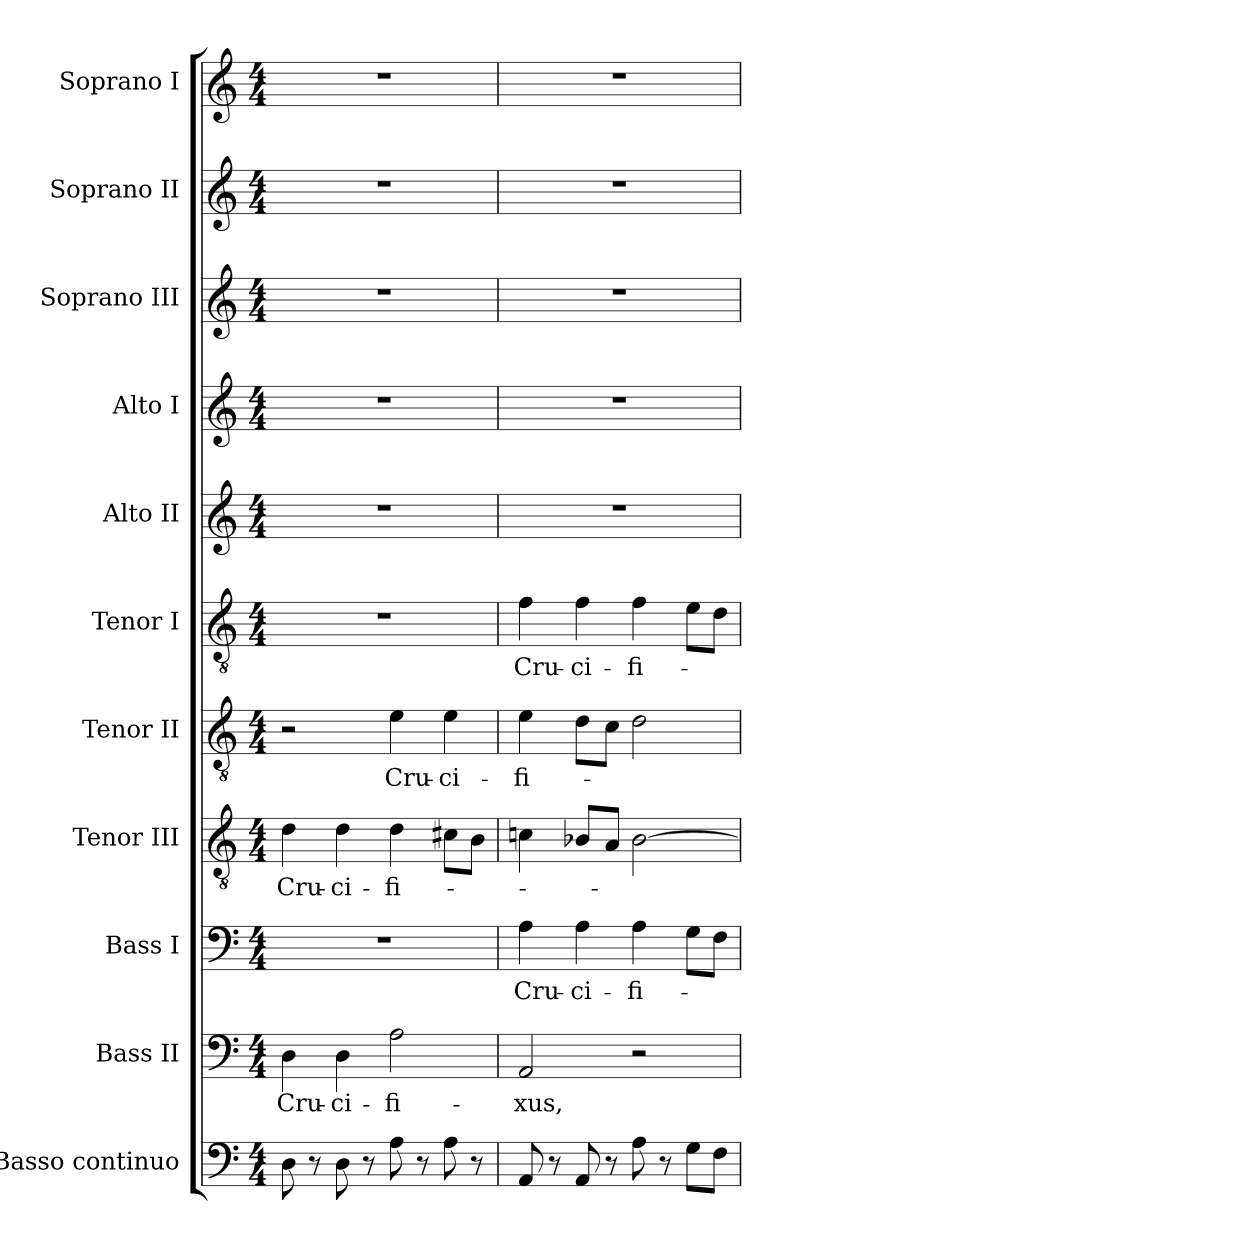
**kern	**kern	**text	**kern	**text	**kern	**text	**kern	**text	**kern	**text	**kern	**kern	**kern	**kern	**kern
*part11	*part10	*part10	*part9	*part9	*part8	*part8	*part7	*part7	*part6	*part6	*part5	*part4	*part3	*part2	*part1
*staff11	*staff10	*staff10	*staff9	*staff9	*staff8	*staff8	*staff7	*staff7	*staff6	*staff6	*staff5	*staff4	*staff3	*staff2	*staff1
*I"Basso continuo	*I"Bass II	*	*I"Bass I	*	*I"Tenor III	*	*I"Tenor II	*	*I"Tenor I	*	*I"Alto II	*I"Alto I	*I"Soprano III	*I"Soprano II	*I"Soprano I
*I'B.c.	*I'B. II	*	*I'B. I	*	*I'T. III	*	*I'T. II	*	*I'T. I	*	*I'A. II	*I'A. I	*I'S. III	*I'S. II	*I'S. I
!!LO:PB:g=z
*clefF4	*clefF4	*	*clefF4	*	*clefGv2	*	*clefGv2	*	*clefGv2	*	*clefG2	*clefG2	*clefG2	*clefG2	*clefG2
*	*	*	*	*	*ITrd7c12	*	*ITrd7c12	*	*ITrd7c12	*	*	*	*	*	*
*k[]	*k[]	*	*k[]	*	*k[]	*	*k[]	*	*k[]	*	*k[]	*k[]	*k[]	*k[]	*k[]
*a:	*a:	*	*a:	*	*a:	*	*a:	*	*a:	*	*a:	*a:	*a:	*a:	*a:
*M4/4	*M4/4	*	*M4/4	*	*M4/4	*	*M4/4	*	*M4/4	*	*M4/4	*M4/4	*M4/4	*M4/4	*M4/4
=1	=1	=1	=1	=1	=1	=1	=1	=1	=1	=1	=1	=1	=1	=1	=1
!	!	!LO:LY:b:color=#000000	!	!	!	!	!	!	!	!	!	!	!	!	!
!	!	!	!	!	!	!LO:LY:b:color=#000000	!	!	!	!	!	!	!	!	!
8Di\	4Di\	Cru-	1r	.	4Di\	Cru-	2r	.	1r	.	1r	1r	1r	1r	1r
8r	.	.	.	.	.	.	.	.	.	.	.	.	.	.	.
!	!	!LO:LY:b:color=#000000	!	!	!	!	!	!	!	!	!	!	!	!	!
!	!	!	!	!	!	!LO:LY:b:color=#000000	!	!	!	!	!	!	!	!	!
8Di\	4Di\	-ci-	.	.	4Di\	-ci-	.	.	.	.	.	.	.	.	.
8r	.	.	.	.	.	.	.	.	.	.	.	.	.	.	.
!	!	!LO:LY:b:color=#000000	!	!	!	!	!	!	!	!	!	!	!	!	!
!	!	!	!	!	!	!LO:LY:b:color=#000000	!	!	!	!	!	!	!	!	!
!	!	!	!	!	!	!	!	!LO:LY:b:color=#000000	!	!	!	!	!	!	!
8Ai\	2Ai\	-fi-	.	.	4Di\	-fi-	4Ei\	Cru-	.	.	.	.	.	.	.
8r	.	.	.	.	.	.	.	.	.	.	.	.	.	.	.
!	!	!	!	!	!	!	!	!LO:LY:b:color=#000000	!	!	!	!	!	!	!
8Ai\	.	.	.	.	8C#Xi\L	.	4Ei\	-ci-	.	.	.	.	.	.	.
8r	.	.	.	.	8BBi\J	.	.	.	.	.	.	.	.	.	.
=2	=2	=2	=2	=2	=2	=2	=2	=2	=2	=2	=2	=2	=2	=2	=2
!	!	!LO:LY:b:color=#000000	!	!	!	!	!	!	!	!	!	!	!	!	!
!	!	!	!	!LO:LY:b:color=#000000	!	!	!	!	!	!	!	!	!	!	!
!	!	!	!	!	!	!	!	!LO:LY:b:color=#000000	!	!	!	!	!	!	!
!	!	!	!	!	!	!	!	!	!	!LO:LY:b:color=#000000	!	!	!	!	!
8AAi/	2AAi/	-xus,	4Ai\	Cru-	4Cni\	.	4Ei\	-fi-	4Fi\	Cru-	1r	1r	1r	1r	1r
8r	.	.	.	.	.	.	.	.	.	.	.	.	.	.	.
!	!	!	!	!LO:LY:b:color=#000000	!	!	!	!	!	!	!	!	!	!	!
!	!	!	!	!	!	!	!	!	!	!LO:LY:b:color=#000000	!	!	!	!	!
8AAi/	.	.	4Ai\	-ci-	8BB-Xi/L	.	8Di\L	.	4Fi\	-ci-	.	.	.	.	.
8r	.	.	.	.	8AAi/J	.	8Ci\J	.	.	.	.	.	.	.	.
!	!	!	!	!LO:LY:b:color=#000000	!	!	!	!	!	!	!	!	!	!	!
!	!	!	!	!	!	!	!	!	!	!LO:LY:b:color=#000000	!	!	!	!	!
8Ai\	2r	.	4Ai\	-fi-	[2BB-i\	.	2Di\	.	4Fi\	-fi-	.	.	.	.	.
8r	.	.	.	.	.	.	.	.	.	.	.	.	.	.	.
8Gi\L	.	.	8Gi\L	.	.	.	.	.	8Ei\L	.	.	.	.	.	.
8Fi\J	.	.	8Fi\J	.	.	.	.	.	8Di\J	.	.	.	.	.	.
=	=	=	=	=	=	=	=	=	=	=	=	=	=	=	=
*-	*-	*-	*-	*-	*-	*-	*-	*-	*-	*-	*-	*-	*-	*-	*-
